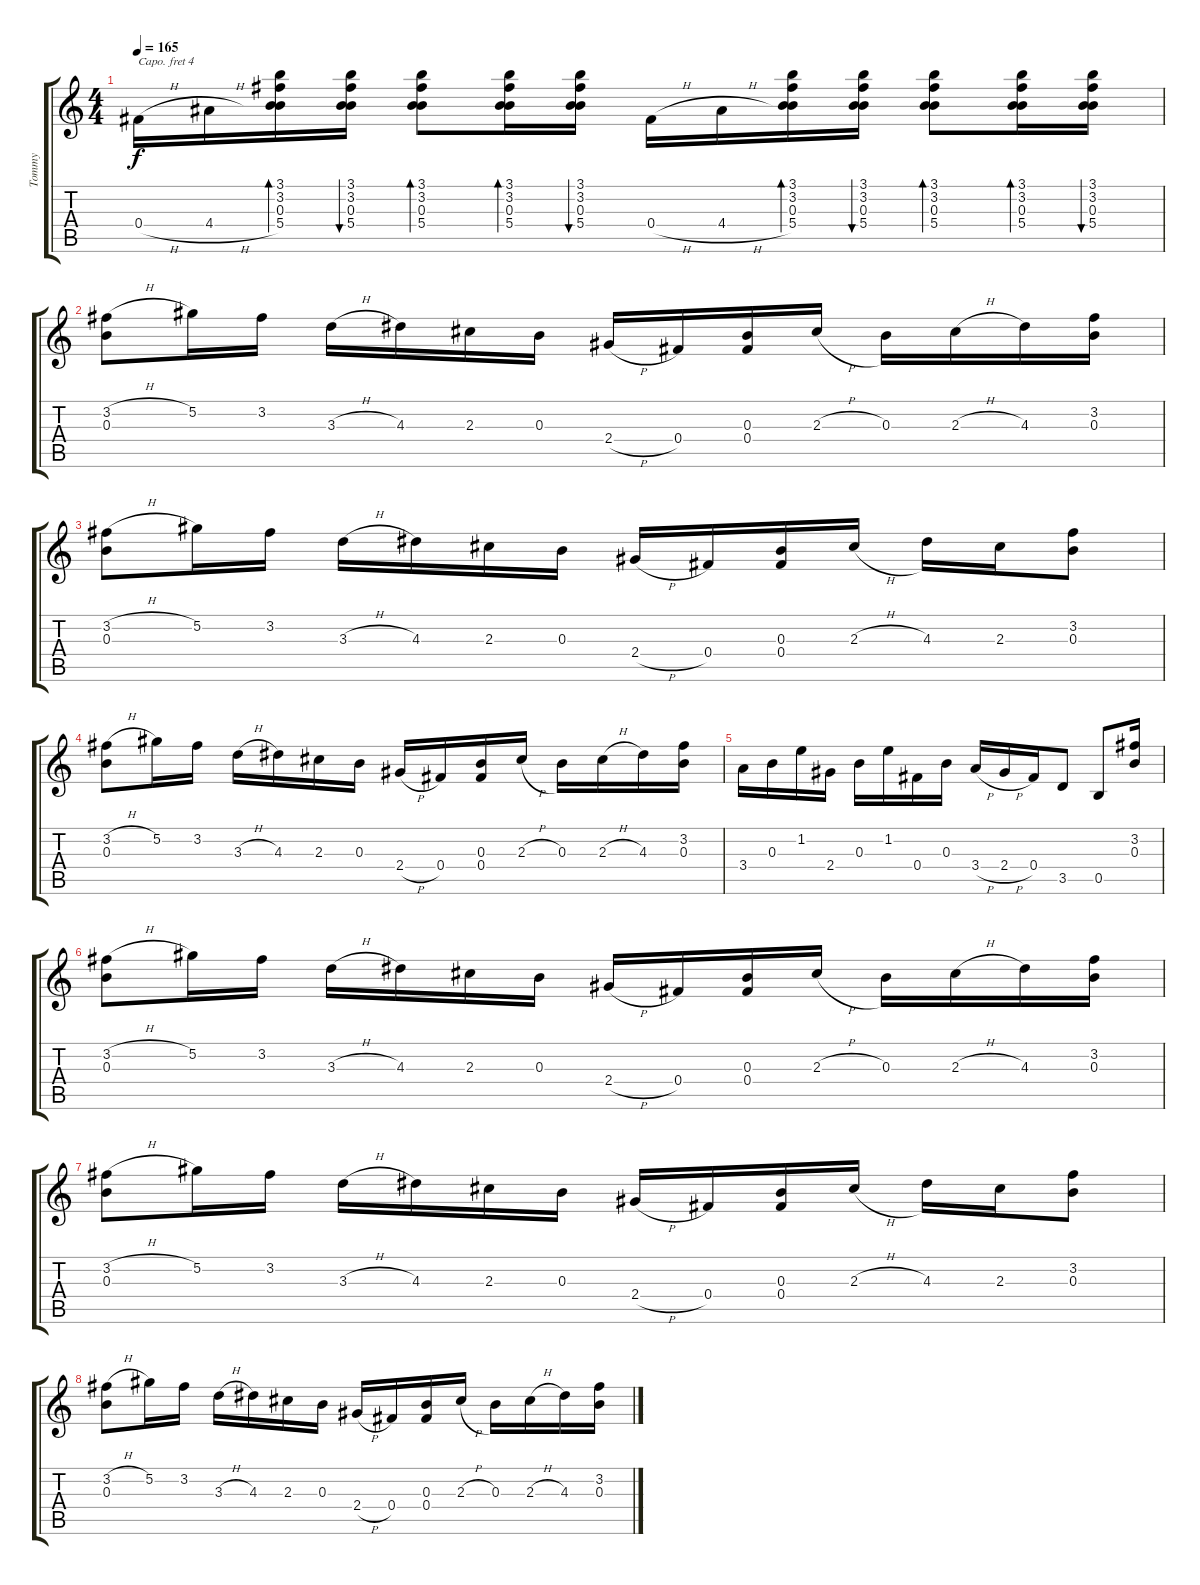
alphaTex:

\track ("Tommy" "Tommy") {instrument acousticguitarsteel}
\staff {score tabs}
\capo 4
\tuning (E4 B3 G3 D3 G2 D2) {hide}
\ts (4 4)
\tempo 165
\clef g2
\ks c
0.4{h}.16{dy f} 4.4{h}.16 (3.1 3.2 0.3 5.4).16{bd 60} (3.1 3.2 0.3 5.4).16{bu 60} (3.1 3.2 0.3 5.4).8{bd 60} (3.1 3.2 0.3 5.4).16{bd 60} (3.1 3.2 0.3 5.4).16{bu 60} 0.4{h}.16 4.4{h}.16 (3.1 3.2 0.3 5.4).16{bd 60} (3.1 3.2 0.3 5.4).16{bu 60} (3.1 3.2 0.3 5.4).8{bd 60} (3.1 3.2 0.3 5.4).16{bd 60} (3.1 3.2 0.3 5.4).16{bu 60} |
(3.2{h} 0.3).8 5.2.16 3.2.16 3.3{h}.16 4.3.16 2.3.16 0.3.16 2.4{h}.16 0.4.16 (0.3 0.4).16 2.3{h}.16 0.3.16 2.3{h}.16 4.3.16 (3.2 0.3).16 |
(3.2{h} 0.3).8 5.2.16 3.2.16 3.3{h}.16 4.3.16 2.3.16 0.3.16 2.4{h}.16 0.4.16 (0.3 0.4).16 2.3{h}.16 4.3.16 2.3.16 (3.2 0.3).8 |
(3.2{h} 0.3).8 5.2.16 3.2.16 3.3{h}.16 4.3.16 2.3.16 0.3.16 2.4{h}.16 0.4.16 (0.3 0.4).16 2.3{h}.16 0.3.16 2.3{h}.16 4.3.16 (3.2 0.3).16 |
3.4.16 0.3.16 1.2.16 2.4.16 0.3.16 1.2.16 0.4.16 0.3.16 3.4{h}.16 2.4{h}.16 0.4.16 3.5.8 0.5.8 (3.2 0.3).16 |
(3.2{h} 0.3).8 5.2.16 3.2.16 3.3{h}.16 4.3.16 2.3.16 0.3.16 2.4{h}.16 0.4.16 (0.3 0.4).16 2.3{h}.16 0.3.16 2.3{h}.16 4.3.16 (3.2 0.3).16 |
(3.2{h} 0.3).8 5.2.16 3.2.16 3.3{h}.16 4.3.16 2.3.16 0.3.16 2.4{h}.16 0.4.16 (0.3 0.4).16 2.3{h}.16 4.3.16 2.3.16 (3.2 0.3).8 |
(3.2{h} 0.3).8 5.2.16 3.2.16 3.3{h}.16 4.3.16 2.3.16 0.3.16 2.4{h}.16 0.4.16 (0.3 0.4).16 2.3{h}.16 0.3.16 2.3{h}.16 4.3.16 (3.2 0.3).16
